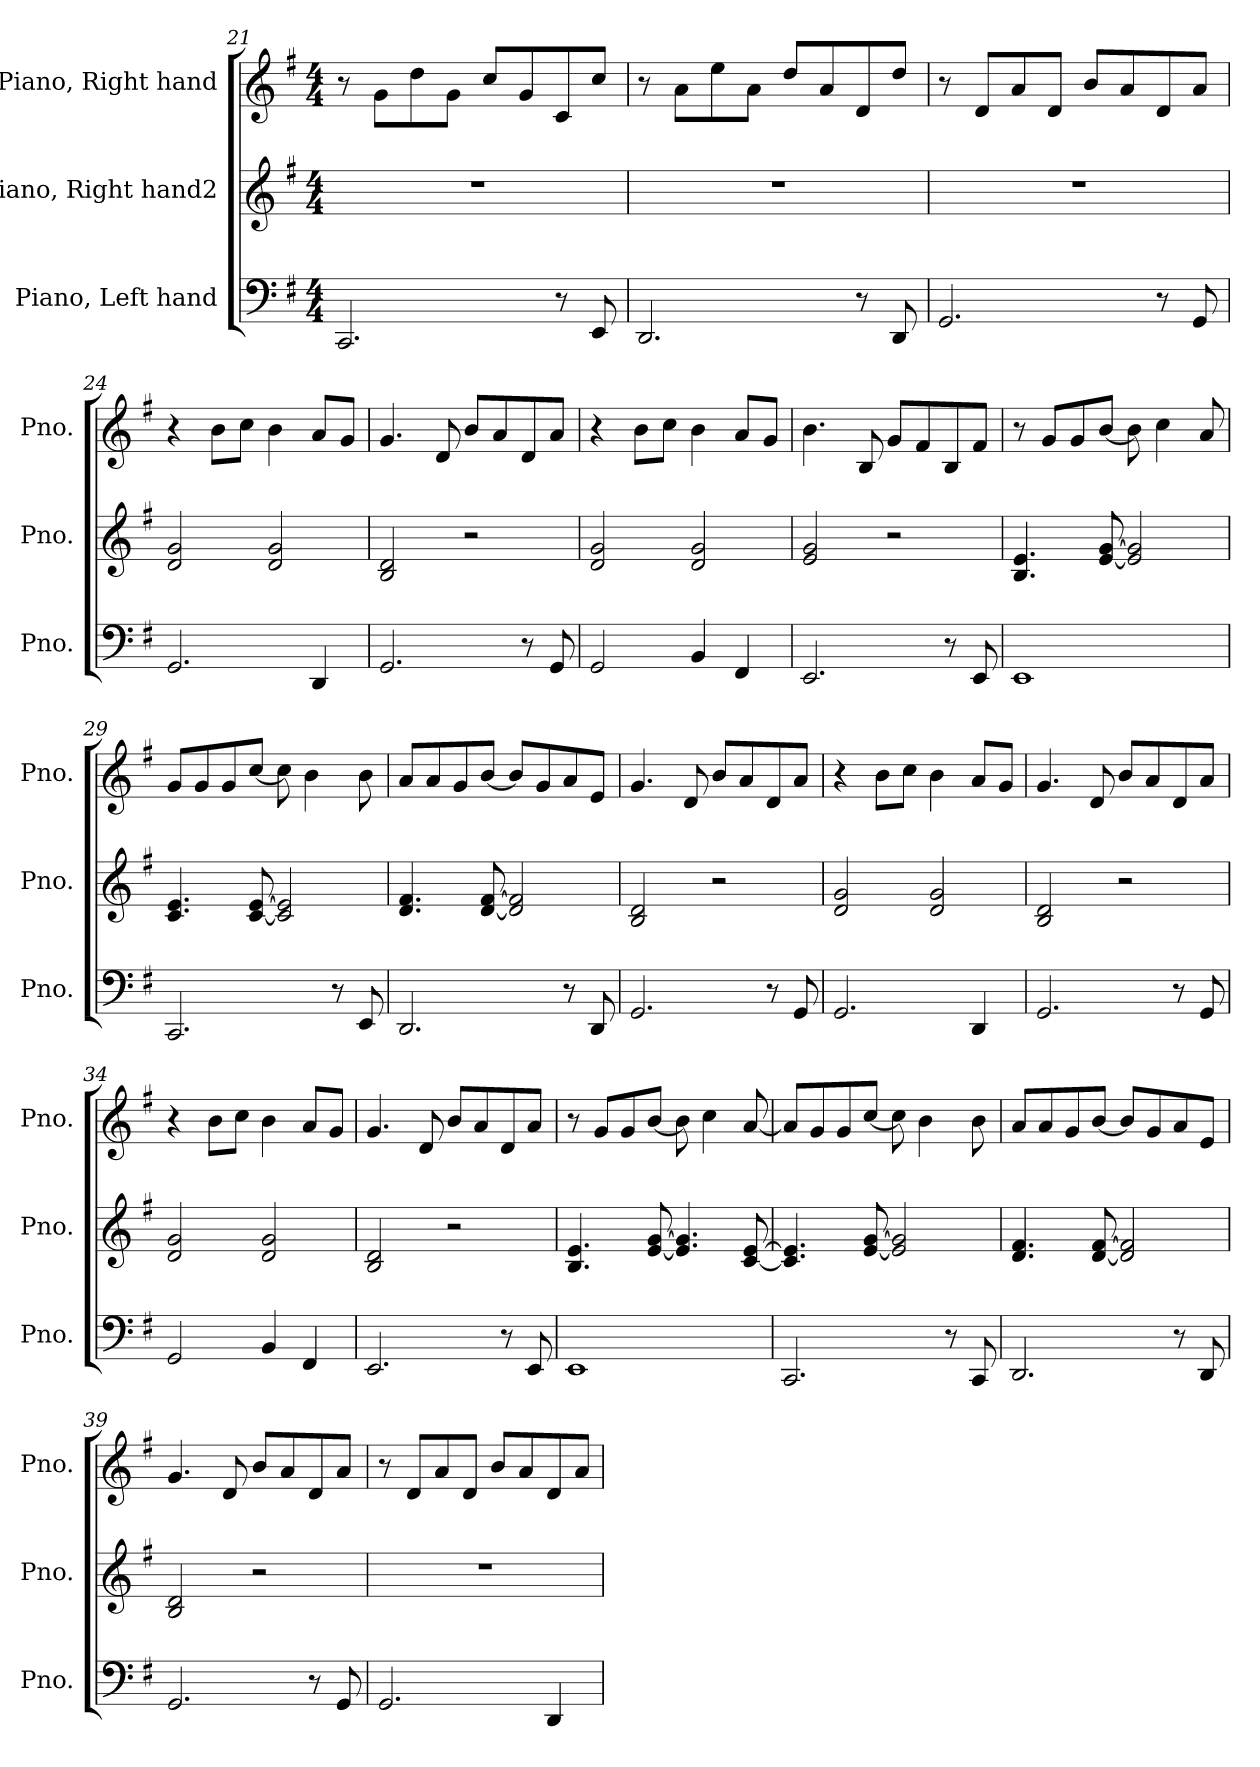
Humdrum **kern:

**kern	**kern	**kern
*part3	*part2	*part1
*staff3	*staff2	*staff1
*I"Piano, Left hand	*I"Piano, Right hand2	*I"Piano, Right hand
*I'Pno.	*I'Pno.	*I'Pno.
*clefF4	*clefG2	*clefG2
*k[f#]	*k[f#]	*k[f#]
*M4/4	*M4/4	*M4/4
=21	=21	=21
2.CC/	1r	8r
.	.	8g\L
.	.	8dd\
.	.	8g\J
.	.	8cc/L
.	.	8g/
8r	.	8c/
8EE/	.	8cc/J
=22	=22	=22
2.DD/	1r	8r
.	.	8a\L
.	.	8ee\
.	.	8a\J
.	.	8dd/L
.	.	8a/
8r	.	8d/
8DD/	.	8dd/J
=23	=23	=23
2.GG/	1r	8r
.	.	8d/L
.	.	8a/
.	.	8d/J
.	.	8b/L
.	.	8a/
8r	.	8d/
8GG/	.	8a/J
=24	=24	=24
2.GG/	2d/ 2g/	4r
.	.	8b\L
.	.	8cc\J
.	2d/ 2g/	4b\
4DD/	.	8a/L
.	.	8g/J
!!LO:LB:g=z
=25	=25	=25
2.GG/	2B/ 2d/	4.g/
.	.	8d/
.	2r	8b/L
.	.	8a/
8r	.	8d/
8GG/	.	8a/J
=26	=26	=26
2GG/	2d/ 2g/	4r
.	.	8b\L
.	.	8cc\J
4BB/	2d/ 2g/	4b\
4FF#/	.	8a/L
.	.	8g/J
=27	=27	=27
2.EE/	2e/ 2g/	4.b\
.	.	8B/
.	2r	8g/L
.	.	8f#/
8r	.	8B/
8EE/	.	8f#/J
=28	=28	=28
1EE	4.B/ 4.e/	8r
.	.	8g/L
.	.	8g/
.	[8e/ [8g/	[8b/J
.	2e/] 2g/]	8b\]
.	.	4cc\
.	.	8a/
=29	=29	=29
2.CC/	4.c/ 4.e/	8g/L
.	.	8g/
.	.	8g/
.	[8c/ [8e/	[8cc/J
.	2c/] 2e/]	8cc\]
.	.	4b\
8r	.	.
8EE/	.	8b\
!!LO:LB:g=z
=30	=30	=30
2.DD/	4.d/ 4.f#/	8a/L
.	.	8a/
.	.	8g/
.	[8d/ [8f#/	[8b/J
.	2d/] 2f#/]	8b/L]
.	.	8g/
8r	.	8a/
8DD/	.	8e/J
=31	=31	=31
2.GG/	2B/ 2d/	4.g/
.	.	8d/
.	2r	8b/L
.	.	8a/
8r	.	8d/
8GG/	.	8a/J
=32	=32	=32
2.GG/	2d/ 2g/	4r
.	.	8b\L
.	.	8cc\J
.	2d/ 2g/	4b\
4DD/	.	8a/L
.	.	8g/J
=33	=33	=33
2.GG/	2B/ 2d/	4.g/
.	.	8d/
.	2r	8b/L
.	.	8a/
8r	.	8d/
8GG/	.	8a/J
=34	=34	=34
2GG/	2d/ 2g/	4r
.	.	8b\L
.	.	8cc\J
4BB/	2d/ 2g/	4b\
4FF#/	.	8a/L
.	.	8g/J
!!LO:LB:g=z
=35	=35	=35
2.EE/	2B/ 2d/	4.g/
.	.	8d/
.	2r	8b/L
.	.	8a/
8r	.	8d/
8EE/	.	8a/J
=36	=36	=36
1EE	4.B/ 4.e/	8r
.	.	8g/L
.	.	8g/
.	[8e/ [8g/	[8b/J
.	4.e/] 4.g/]	8b\]
.	.	4cc\
.	[8c/ [8e/	[8a/
=37	=37	=37
2.CC/	4.c/] 4.e/]	8a/L]
.	.	8g/
.	.	8g/
.	[8e/ [8g/	[8cc/J
.	2e/] 2g/]	8cc\]
.	.	4b\
8r	.	.
8CC/	.	8b\
=38	=38	=38
2.DD/	4.d/ 4.f#/	8a/L
.	.	8a/
.	.	8g/
.	[8d/ [8f#/	[8b/J
.	2d/] 2f#/]	8b/L]
.	.	8g/
8r	.	8a/
8DD/	.	8e/J
!!LO:PB:g=z
=39	=39	=39
2.GG/	2B/ 2d/	4.g/
.	.	8d/
.	2r	8b/L
.	.	8a/
8r	.	8d/
8GG/	.	8a/J
=40	=40	=40
2.GG/	1r	8r
.	.	8d/L
.	.	8a/
.	.	8d/J
.	.	8b/L
.	.	8a/
4DD/	.	8d/
.	.	8a/J
=	=	=
*-	*-	*-
